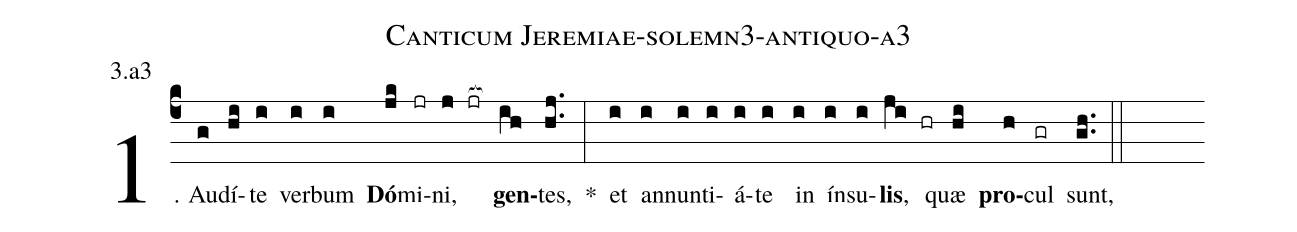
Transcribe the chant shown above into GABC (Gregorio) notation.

name: Canticum Jeremiae-solemn3-antiquo-a3;
annotation: 3.a3;
%%
(c4)1. Au(g)dí(hi)te(i) ver(i)bum(i) <b>Dó</b>(jk)mi(jr)ni,(j jr[ocb:1{]) <b>gen</b>(ih[ocb:0}])tes,(hj..) *(:) et(i) an(i)nun(i)ti(i)á(i)te(i) in(i) ín(i)su(i)<b>lis</b>,(ji hr) quæ(hi) <b>pro</b>(h)cul(gr) sunt,(gh..) (::)
